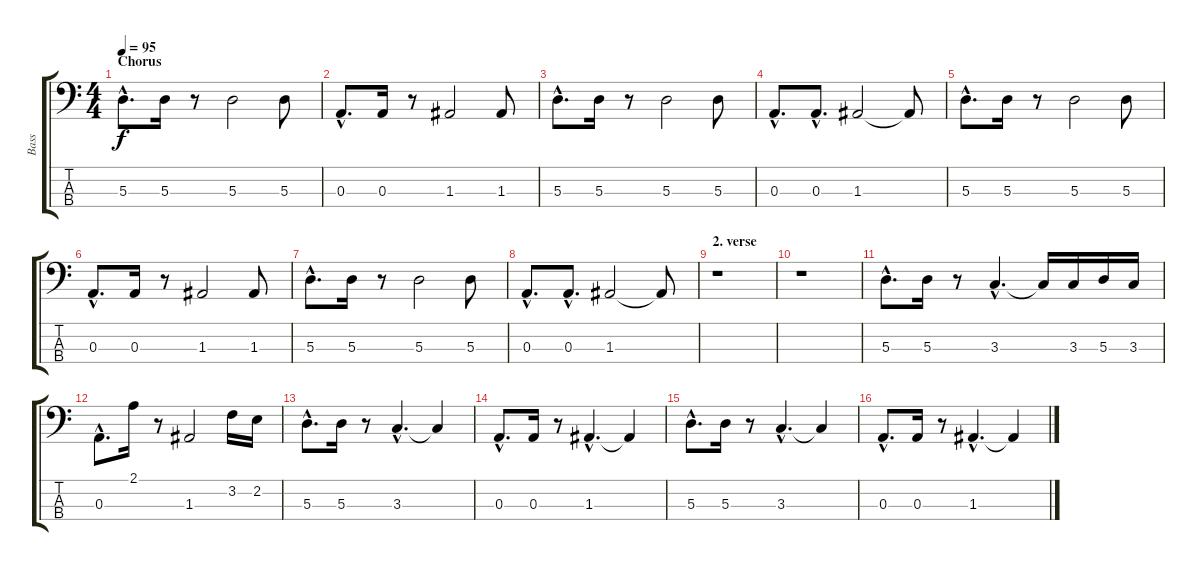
\track ("Bass" "Bass") {instrument electricbassfinger}
\staff {score tabs}
\tuning (G2 D2 A1 E1) {hide}
\ts (4 4)
\section ("" "Chorus")
\tempo 95
\clef f4
\ks c
5.3{hac}.8{d dy f} 5.3.16 r.8 5.3.2 5.3.8 |
0.3{hac}.8{d} 0.3.16 r.8 1.3.2 1.3.8 |
5.3{hac}.8{d} 5.3.16 r.8 5.3.2 5.3.8 |
0.3{hac}.8{d} 0.3{hac}.8{d} 1.3.2 1.3{t}.8 |
5.3{hac}.8{d} 5.3.16 r.8 5.3.2 5.3.8 |
0.3{hac}.8{d} 0.3.16 r.8 1.3.2 1.3.8 |
5.3{hac}.8{d} 5.3.16 r.8 5.3.2 5.3.8 |
0.3{hac}.8{d} 0.3{hac}.8{d} 1.3.2 1.3{t}.8 |
\section ("" "2. verse")
r.1 |
r.1 |
5.3{hac}.8{d} 5.3.16 r.8 3.3{hac}.4{d} 3.3{t}.16 3.3.16 5.3.16 3.3.16 |
0.3{hac}.8{d} 2.1.16 r.8 1.3.2 3.2.16 2.2.16 |
5.3{hac}.8{d} 5.3.16 r.8 3.3{hac}.4{d} 3.3{t}.4 |
0.3{hac}.8{d} 0.3.16 r.8 1.3{hac}.4{d} 1.3{t}.4 |
5.3{hac}.8{d} 5.3.16 r.8 3.3{hac}.4{d} 3.3{t}.4 |
0.3{hac}.8{d} 0.3.16 r.8 1.3{hac}.4{d} 1.3{t}.4
